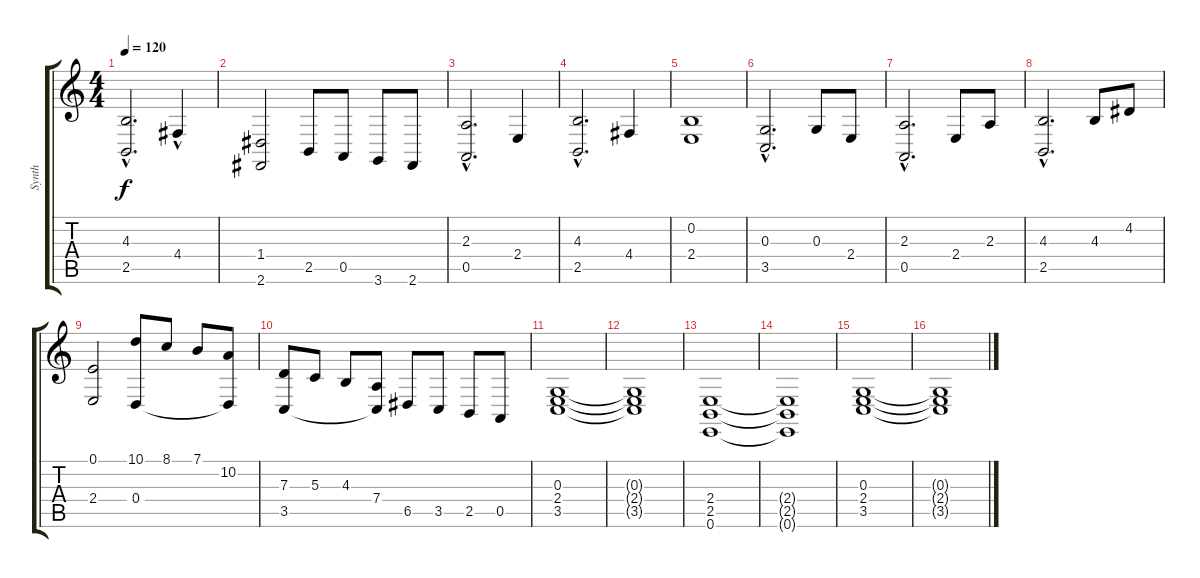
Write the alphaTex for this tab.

\track ("Synth" "Synth") {instrument stringensemble1}
\staff {score tabs}
\tuning (E4 B3 G3 D3 A2 E2) {hide}
\ts (4 4)
\tempo 120
\clef g2
\ks c
(4.3{hac} 2.5{hac}).2{d dy f} 4.4{hac}.4 |
(1.4 2.6).2 2.5.8 0.5.8 3.6.8 2.6.8 |
(2.3{hac} 0.5{hac}).2{d} 2.4.4 |
(4.3 2.5{hac}).2{d} 4.4.4 |
(0.2 2.4).1 |
(0.3{hac} 3.5{hac}).2{d} 0.3.8 2.4.8 |
(2.3{hac} 0.5{hac}).2{d} 2.4.8 2.3.8 |
(4.3 2.5{hac}).2{d} 4.3.8 4.2.8 |
(0.1 2.4).2 (10.1 0.4).8 8.1.8 7.1.8 (10.2 0.4{t}).8 |
(7.3 3.5).8 5.3.8 4.3.8 (7.4 3.5{t}).8 6.5.8 3.5.8 2.5.8 0.5.8 |
(0.3 2.4 3.5).1 |
(0.3{t} 2.4{t} 3.5{t}).1 |
(2.4 2.5 0.6).1 |
(2.4{t} 2.5{t} 0.6{t}).1 |
(0.3 2.4 3.5).1 |
(0.3{t} 2.4{t} 3.5{t}).1
